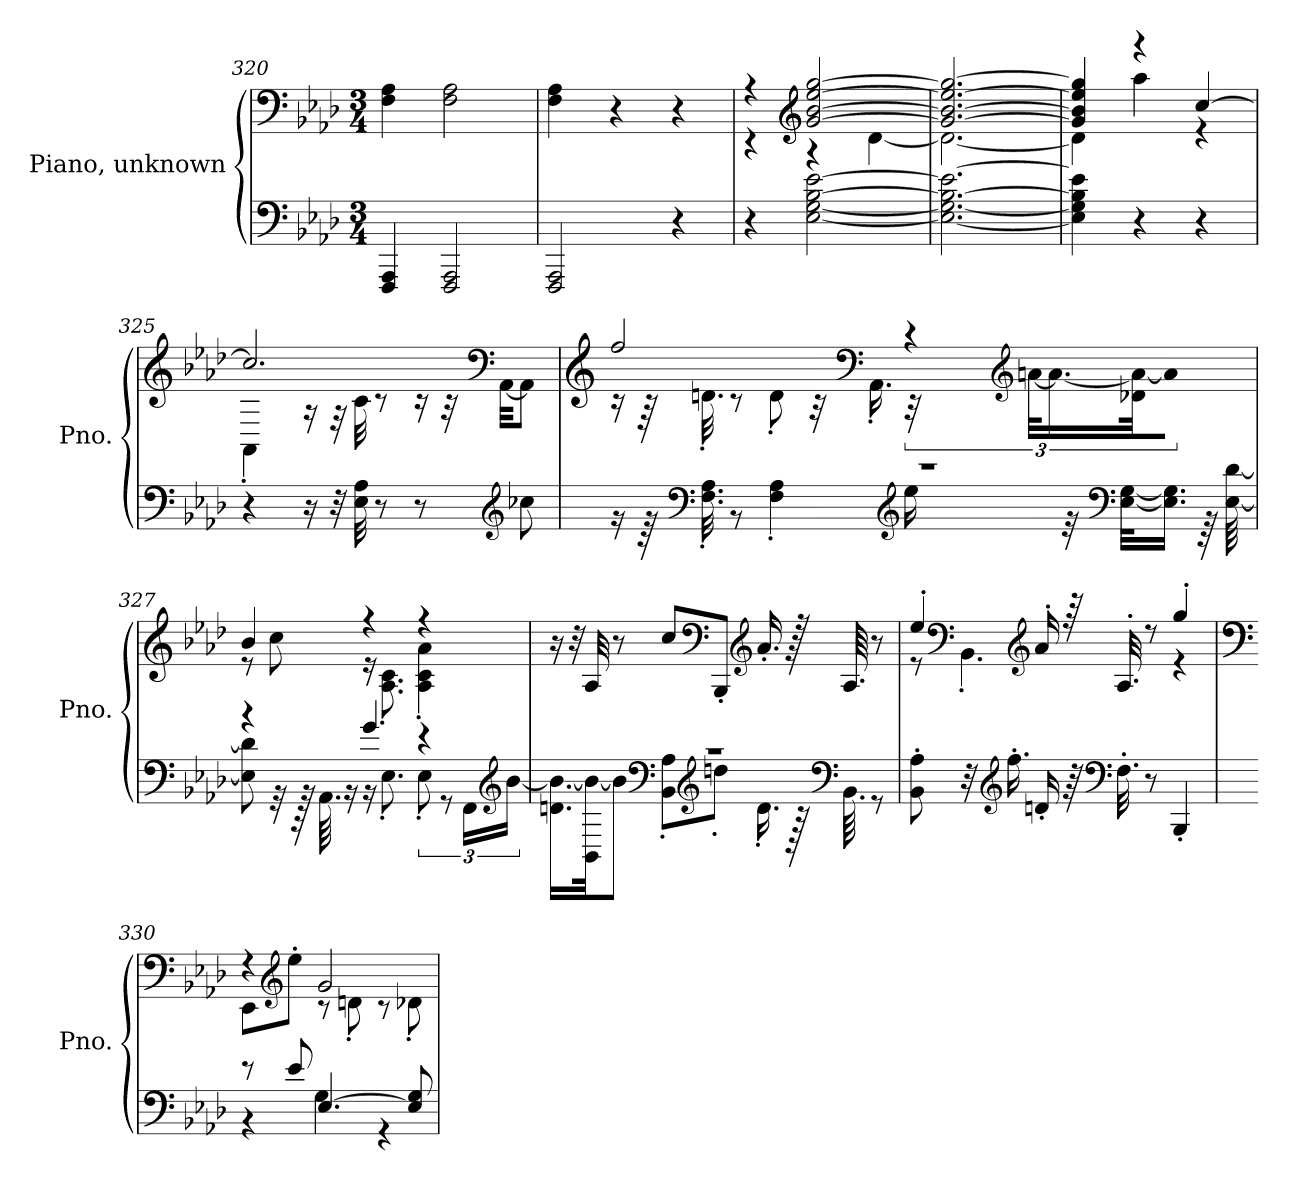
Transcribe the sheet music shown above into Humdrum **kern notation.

**kern	**kern
*part1	*part1
*staff2	*staff1
*I"Piano, unknown	*
*I'Pno.	*
*clefF4	*clefF4
*k[b-e-a-d-]	*k[b-e-a-d-]
*M3/4	*M3/4
=320	=320
4FFF/ 4AAA-/	4F\ 4A-\
2FFF/ 2AAA-/	2F\ 2A-\
!!LO:LB:g=z
=321	=321
2FFF/ 2AAA-/	4F\ 4A-\
.	4r
4r	4r
=322	=322
*	*^
4r	4r	4r
*	*clefG2	*
[2E-\ [2G\ [2B-\ [2e-\	[2g/ [2b-/ [2ee-/ [2gg/	4r
.	.	[4d-\
=323	=323	=323
2.E-\_ 2.G\_ 2.B-\_ 2.e-\_	2.g/_ 2.b-/_ 2.ee-/_ 2.gg/_	2.d-\_
=324	=324	=324
4E-\] 4G\] 4B-\] 4e-\]	4g/] 4b-/] 4ee-/] 4gg/]	4d-\]
4r	4r	4aa-\
4r	[4cc/	4r
=325	=325	=325
4r	2.cc/]	4AA-'\
16r	.	16r
32r	.	32r
32E-\ 32A-\	.	32c\
8r	.	8r
8r	.	16r
.	.	32r
*	*clefF4	*
.	.	[32AA-\KKL
*clefG2	*	*
8cc-X\	.	8AA-\J]
!!LO:LB:g=z	!!
=326	=326	=326
*	*clefG2	*
*^	*	*
2.r	16r	2ff/	16r
.	64r	.	64r
*clefF4	*	*	*
.	32.F\' 32.A-\'	.	32.dn'\
.	8r	.	8r
.	4F\' 4A-\'	.	8d'\
.	.	.	32r
*	*	*clefF4	*
.	.	.	16.AA-'\
*clefG2	*	*	*
.	16ee-\	4r	48r
*	*	*clefG2	*
.	.	.	[48an\KLL
.	.	.	24.a\_
.	32r	.	.
*clefF4	*	*	*
.	[32E-\ [32G\KLL	.	.
.	.	.	48d-X\ 48a\_JK
.	16.E-\] 16.G\]JJ	.	8a\J]
.	64r	.	.
.	[64E-\ [64d-\	.	.
=327	=327	=327	=327
4r	8E-\] 8d-\]	4b-/	8r
.	32r	.	8cc\
.	128r	.	.
.	64.AA-\	.	.
.	16r	.	.
4g/	16r	4r	16r
.	8.E-'\	.	8.A-\' 8.c\'
4r	12E-'\	4r	4A-\' 4c\' 4a-\'
.	12r	.	.
.	24FF\LL	.	.
*clefG2	*	*	*
.	[24b-\JJ	.	.
*	*	*v	*v
!!LO:LB:g=z
=328	=328	=328
2.r	16.dn\ 16.b-\_LL	16r
.	.	32r
.	32BB-\ 32b-\_JK	32A-/
.	8b-\J]	8r
*clefF4	*	*
.	8BB-\' 8A-\'L	8cc/L
*clefG2	*	*clefF4
.	8ddn'\J	8BBB-'/J
*	*	*clefG2
.	16.d'\	16.a-'/
.	128r	128r
*clefF4	*	*
.	64.BB-\	64.A-/
.	8r	8r
*v	*v	*
=329	=329
*	*^
8BB-\' 8A-\'	4ee-'/	8r
*	*clefF4	*
32r	.	4.BB-'\
*clefG2	*	*
16.ff'\	.	.
*	*clefG2	*
16dn'/	16a-'/	.
64r	64r	.
*clefF4	*	*
32.F'\	32.A-'/	.
8r	8r	.
4BBB-'/	4gg'/	4r
!!LO:LB:g=z	!!
=330	=330	=330
*	*clefF4	*
*^	*	*
8r	4r	4r	8EE-\L
*	*	*clefG2	*
8e-/	.	.	8ee-'\J
[4.E-/	4G\	2g/	8r
.	.	.	8dn'\
.	4r	.	8r
8E-/] 8G/	.	.	8d-X'\
*v	*v	*	*
*	*v	*v
=	=
*-	*-
